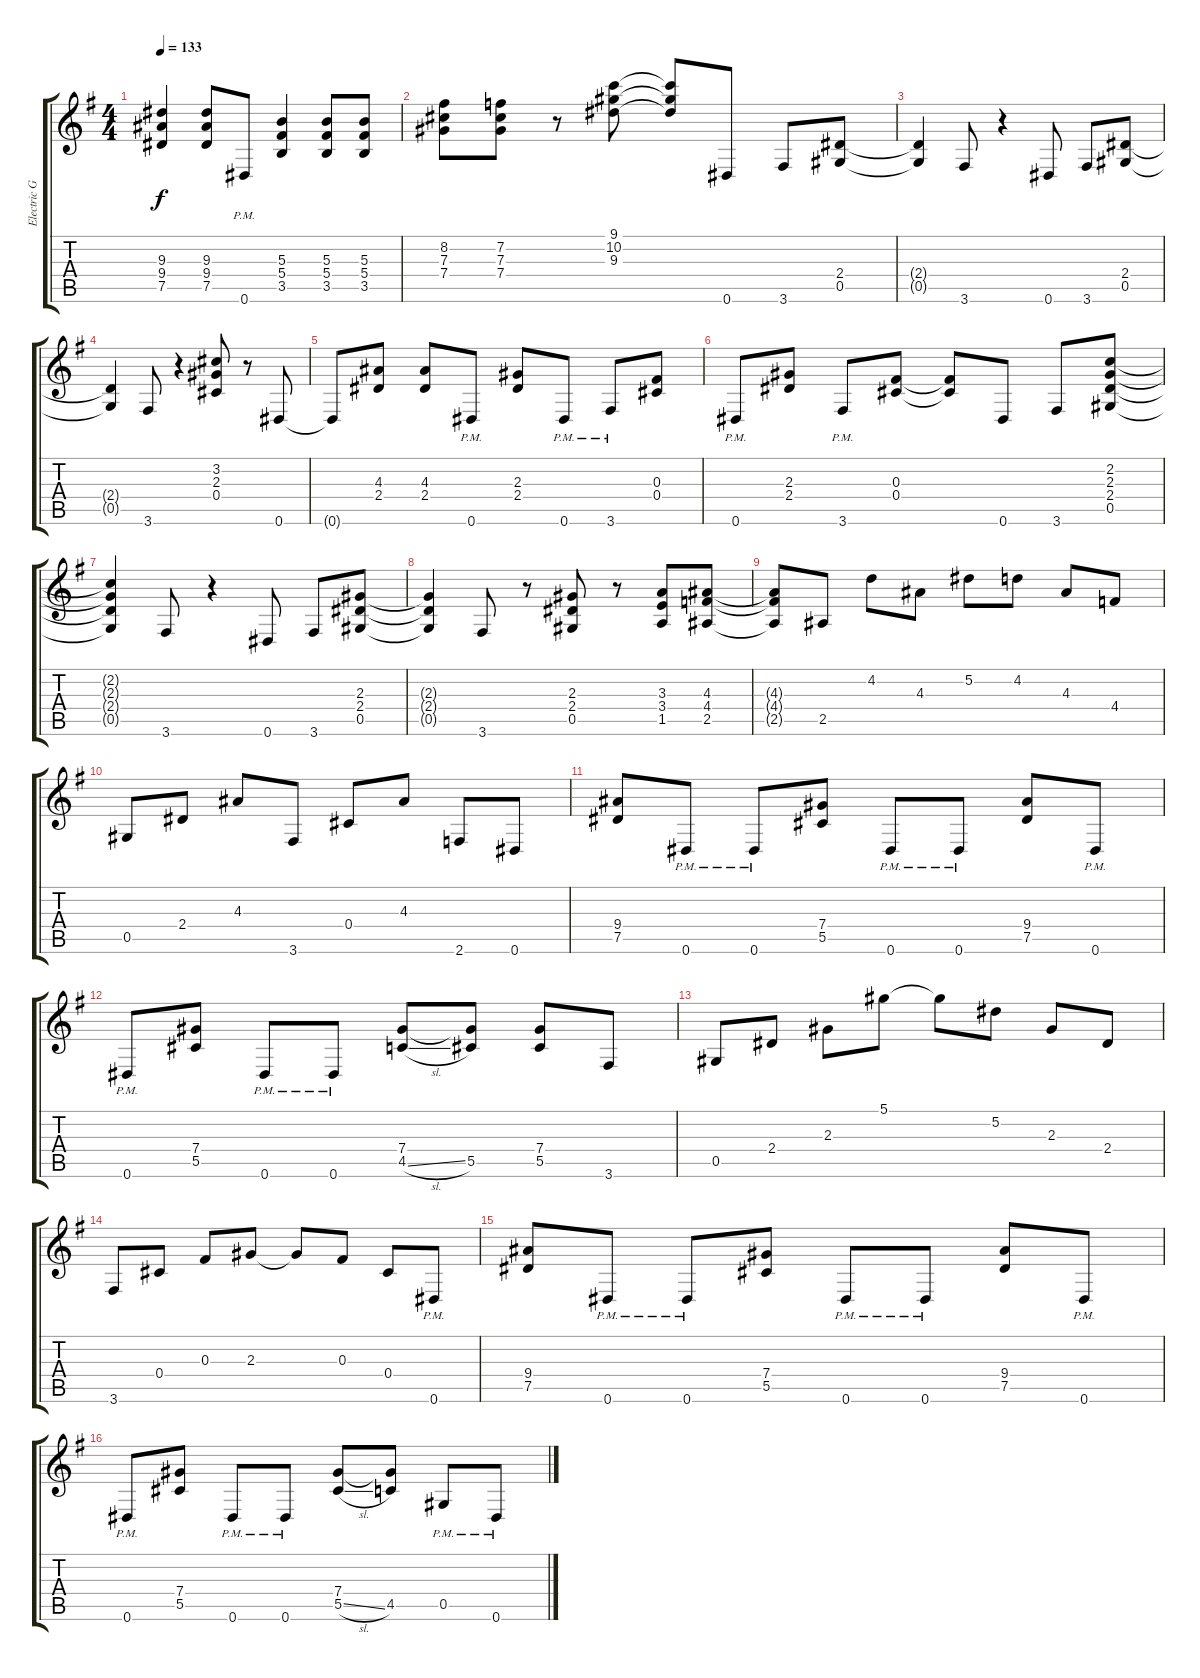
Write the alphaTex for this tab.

\track ("Electric Guitar 1" "Electric G") {instrument distortionguitar}
\staff {score tabs}
\tuning (Eb4 Bb3 Gb3 Db3 Ab2 Eb2) {hide}
\ts (4 4)
\tempo 133
\clef g2
\ks g
(9.3 9.4 7.5).4{dy f} (9.3 9.4 7.5).8 0.6{pm}.8 (5.3 5.4 3.5).4 (5.3 5.4 3.5).8 (5.3 5.4 3.5).8 |
(8.2 7.3 7.4).8 (7.2 7.3 7.4).8 r.8 (9.1 10.2 9.3).8 (9.1{t} 10.2{t} 9.3{t}).8 0.6.8 3.6.8 (2.4 0.5).8 |
(2.4{t} 0.5{t}).4 3.6.8 r.4 0.6.8 3.6.8 (2.4 0.5).8 |
(2.4{t} 0.5{t}).4 3.6.8 r.4 (3.2 2.3 0.4).8 r.8 0.6.8 |
0.6{t}.8 (4.3 2.4).8 (4.3 2.4).8 0.6{pm}.8 (2.3 2.4).8 0.6{pm}.8 3.6{pm}.8 (0.3 0.4).8 |
0.6{pm}.8 (2.3 2.4).8 3.6{pm}.8 (0.3 0.4).8 (0.3{t} 0.4{t}).8 0.6.8 3.6.8 (2.2 2.3 2.4 0.5).8 |
(2.2{t} 2.3{t} 2.4{t} 0.5{t}).4 3.6.8 r.4 0.6.8 3.6.8 (2.3 2.4 0.5).8 |
(2.3{t} 2.4{t} 0.5{t}).4 3.6.8 r.8 (2.3 2.4 0.5).8 r.8 (3.3 3.4 1.5).8 (4.3 4.4 2.5).8 |
(4.3{t} 4.4{t} 2.5{t}).8 2.5.8 4.2.8 4.3.8 5.2.8 4.2.8 4.3.8 4.4.8 |
0.5.8 2.4.8 4.3.8 3.6.8 0.4.8 4.3.8 2.6.8 0.6.8 |
(9.4 7.5).8 0.6{pm}.8 0.6{pm}.8 (7.4 5.5).8 0.6{pm}.8 0.6{pm}.8 (9.4 7.5).8 0.6{pm}.8 |
0.6{pm}.8 (7.4 5.5).8 0.6{pm}.8 0.6{pm}.8 (7.4 4.5{sl}).8 (7.4{t} 5.5).8 (7.4 5.5).8 3.6.8 |
0.5.8 2.4.8 2.3.8 5.1.8 5.1{t}.8 5.2.8 2.3.8 2.4.8 |
3.6.8 0.4.8 0.3.8 2.3.8 2.3{t}.8 0.3.8 0.4.8 0.6{pm}.8 |
(9.4 7.5).8 0.6{pm}.8 0.6{pm}.8 (7.4 5.5).8 0.6{pm}.8 0.6{pm}.8 (9.4 7.5).8 0.6{pm}.8 |
0.6{pm}.8 (7.4 5.5).8 0.6{pm}.8 0.6{pm}.8 (7.4 5.5{sl}).8 (7.4{t} 4.5).8 0.5{pm}.8 0.6{pm}.8
